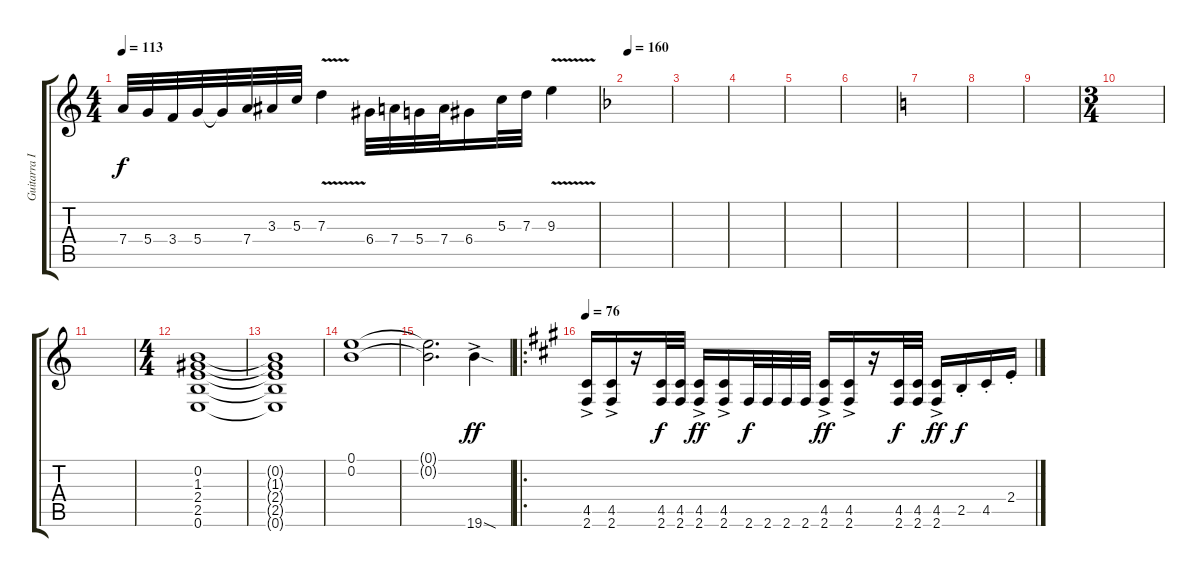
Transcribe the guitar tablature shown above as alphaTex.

\track ("Guitarra II" "Guitarra I") {instrument distortionguitar}
\staff {score tabs}
\tuning (E4 B3 G3 D3 A2 E2) {hide}
\ts (4 4)
\tempo 113
\clef g2
\ks c
7.4.32{dy f} 5.4.32 3.4.32 5.4.32 5.4{t}.32 7.4.32 3.3.32 5.3.32 7.3{v}.4 6.4.32 7.4.32 5.4.32 7.4.32 6.4.16 5.3.32 7.3.32 9.3{v}.4 |
\tempo 160
\ks f
|
|
|
|
|
\ks c
|
|
|
\ts (3 4)
|
|
\ts (4 4)
(0.2 1.3 2.4 2.5 0.6).1{volume 12} |
(0.2{t} 1.3{t} 2.4{t} 2.5{t} 0.6{t}).1 |
(0.1 0.2).1 |
(0.1{t} 0.2{t}).2{d} 19.6{sod ac}.4{dy ff} |
\ro
\tempo 76
\ks a
(4.5{ac} 2.6{ac}).16{volume 14 balance 2} (4.5{ac} 2.6{ac}).16 r.16 (4.5 2.6).32{dy f} (4.5 2.6).32 (4.5{ac} 2.6{ac}).16{dy ff} (4.5{ac} 2.6{ac}).16 2.6.32{dy f} 2.6.32 2.6.32 2.6.32 (4.5{ac} 2.6{ac}).16{dy ff} (4.5{ac} 2.6{ac}).16 r.16 (4.5 2.6).32{dy f} (4.5 2.6).32 (4.5{ac} 2.6{ac}).16{dy ff} 2.5{st}.16{dy f} 4.5{st}.16 2.4{st}.16
